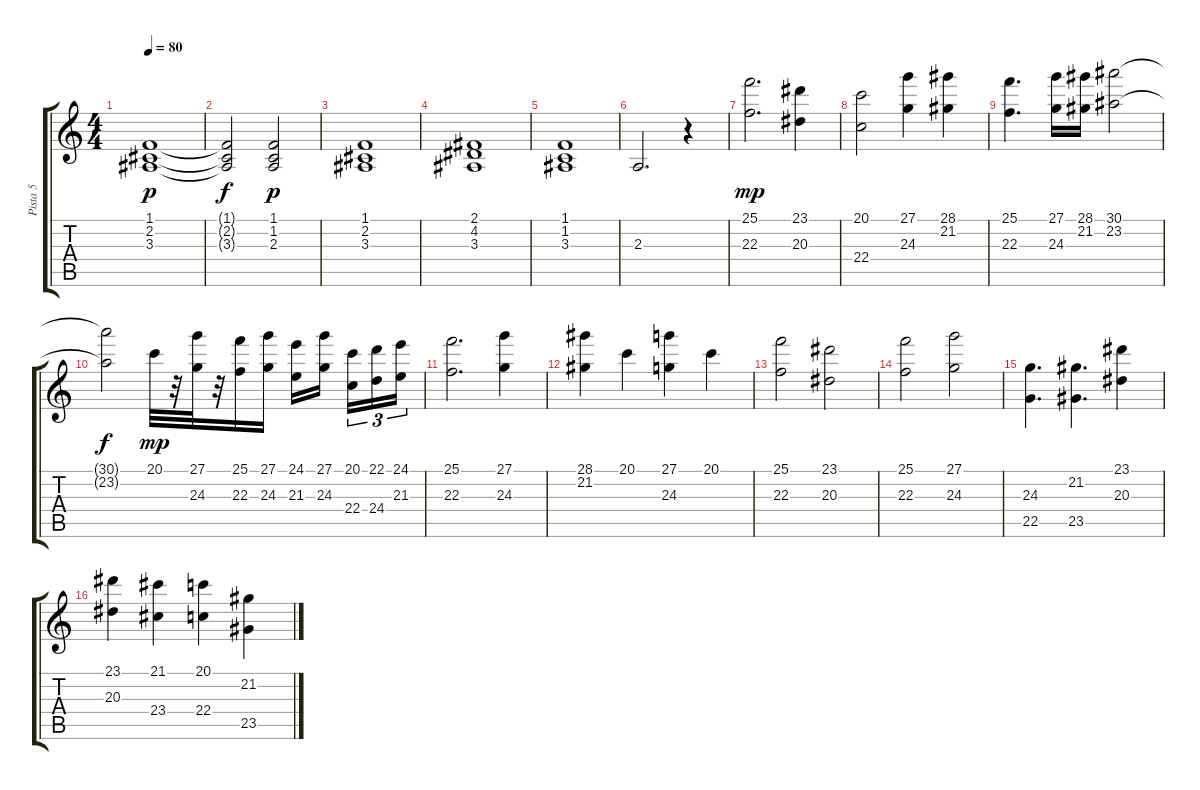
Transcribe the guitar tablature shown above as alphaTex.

\track ("Pista 5" "Pista 5") {instrument stringensemble2}
\staff {score tabs}
\tuning (E4 B3 G3 D3 A2 E2) {hide}
\ts (4 4)
\tempo 80
\clef g2
\ks c
(1.1 2.2 3.3).1{dy p} |
(1.1{t} 2.2{t} 3.3{t}).2{dy f} (1.1 1.2 2.3).2{dy p} |
(1.1 2.2 3.3).1 |
(2.1 4.2 3.3).1 |
(1.1 1.2 3.3).1 |
2.3.2{d} r.4 |
(25.1 22.3).2{d dy mp instrument stringensemble1} (23.1 20.3).4 |
(20.1 22.4).2 (27.1 24.3).4 (28.1 21.2).4 |
(25.1 22.3).4{d} (27.1 24.3).16 (28.1 21.2).16 (30.1 23.2).2 |
(30.1{t} 23.2{t}).2{dy f} 20.1.32{dy mp} r.32 (27.1 24.3).32 r.32 (25.1 22.3).16 (27.1 24.3).16 (24.1 21.3).16 (27.1 24.3).16 (20.1 22.4).16{tu (3 2)} (22.1 24.4).16{tu (3 2)} (24.1 21.3).16{tu (3 2)} |
(25.1 22.3).2{d} (27.1 24.3).4 |
(28.1 21.2).4 20.1.4 (27.1 24.3).4 20.1.4 |
(25.1 22.3).2 (23.1 20.3).2 |
(25.1 22.3).2 (27.1 24.3).2 |
(24.3 22.5).4{d} (21.2 23.5).4{d} (23.1 20.3).4 |
(23.1 20.3).4 (21.1 23.4).4 (20.1 22.4).4 (21.2 23.5).4
